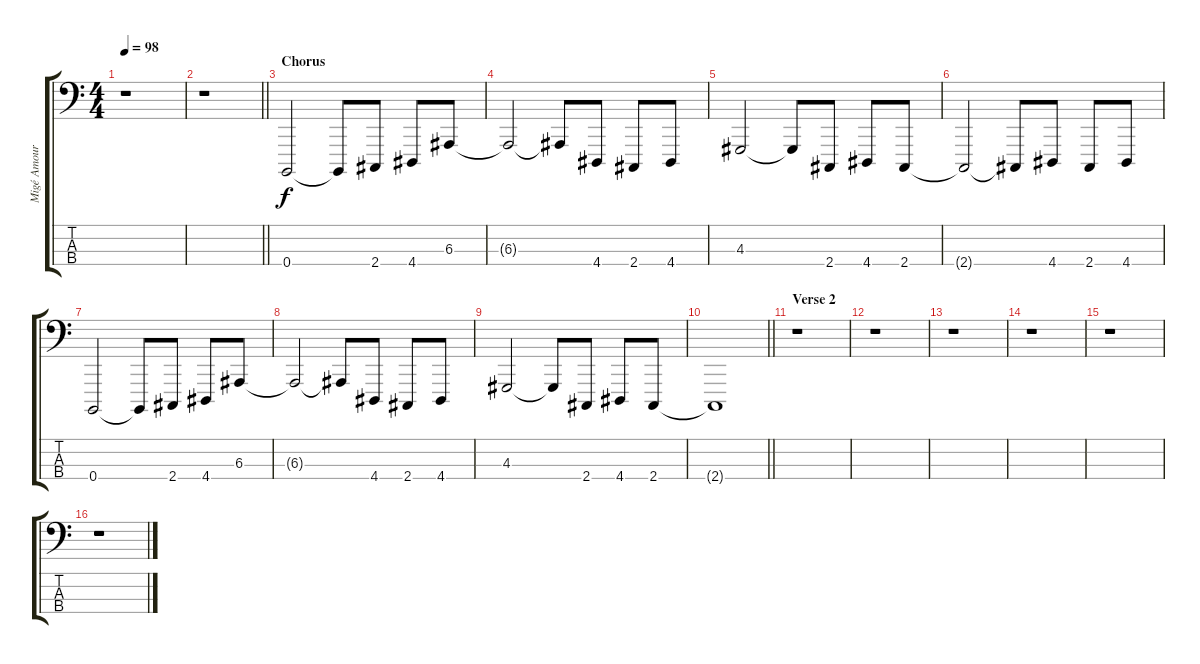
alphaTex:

\track ("Migé Amour (FX)" "Migé Amour") {instrument pad8sweep}
\staff {score tabs}
\tuning (D2 A1 E1 B0) {hide}
\ts (4 4)
\tempo 98
\clef f4
\ks c
r.1{dy f} |
\barLineRight lightlight
r.1 |
\section ("" "Chorus")
0.4.2 0.4{t}.8 2.4.8 4.4.8 6.3.8 |
6.3{t}.2 6.3{t}.8 4.4.8 2.4.8 4.4.8 |
4.3.2 4.3{t}.8 2.4.8 4.4.8 2.4.8 |
2.4{t}.2 2.4{t}.8 4.4.8 2.4.8 4.4.8 |
0.4.2 0.4{t}.8 2.4.8 4.4.8 6.3.8 |
6.3{t}.2 6.3{t}.8 4.4.8 2.4.8 4.4.8 |
4.3.2 4.3{t}.8 2.4.8 4.4.8 2.4.8 |
\barLineRight lightlight
2.4{t}.1 |
\section ("" "Verse 2")
r.1 |
r.1 |
r.1 |
r.1 |
r.1 |
r.1
